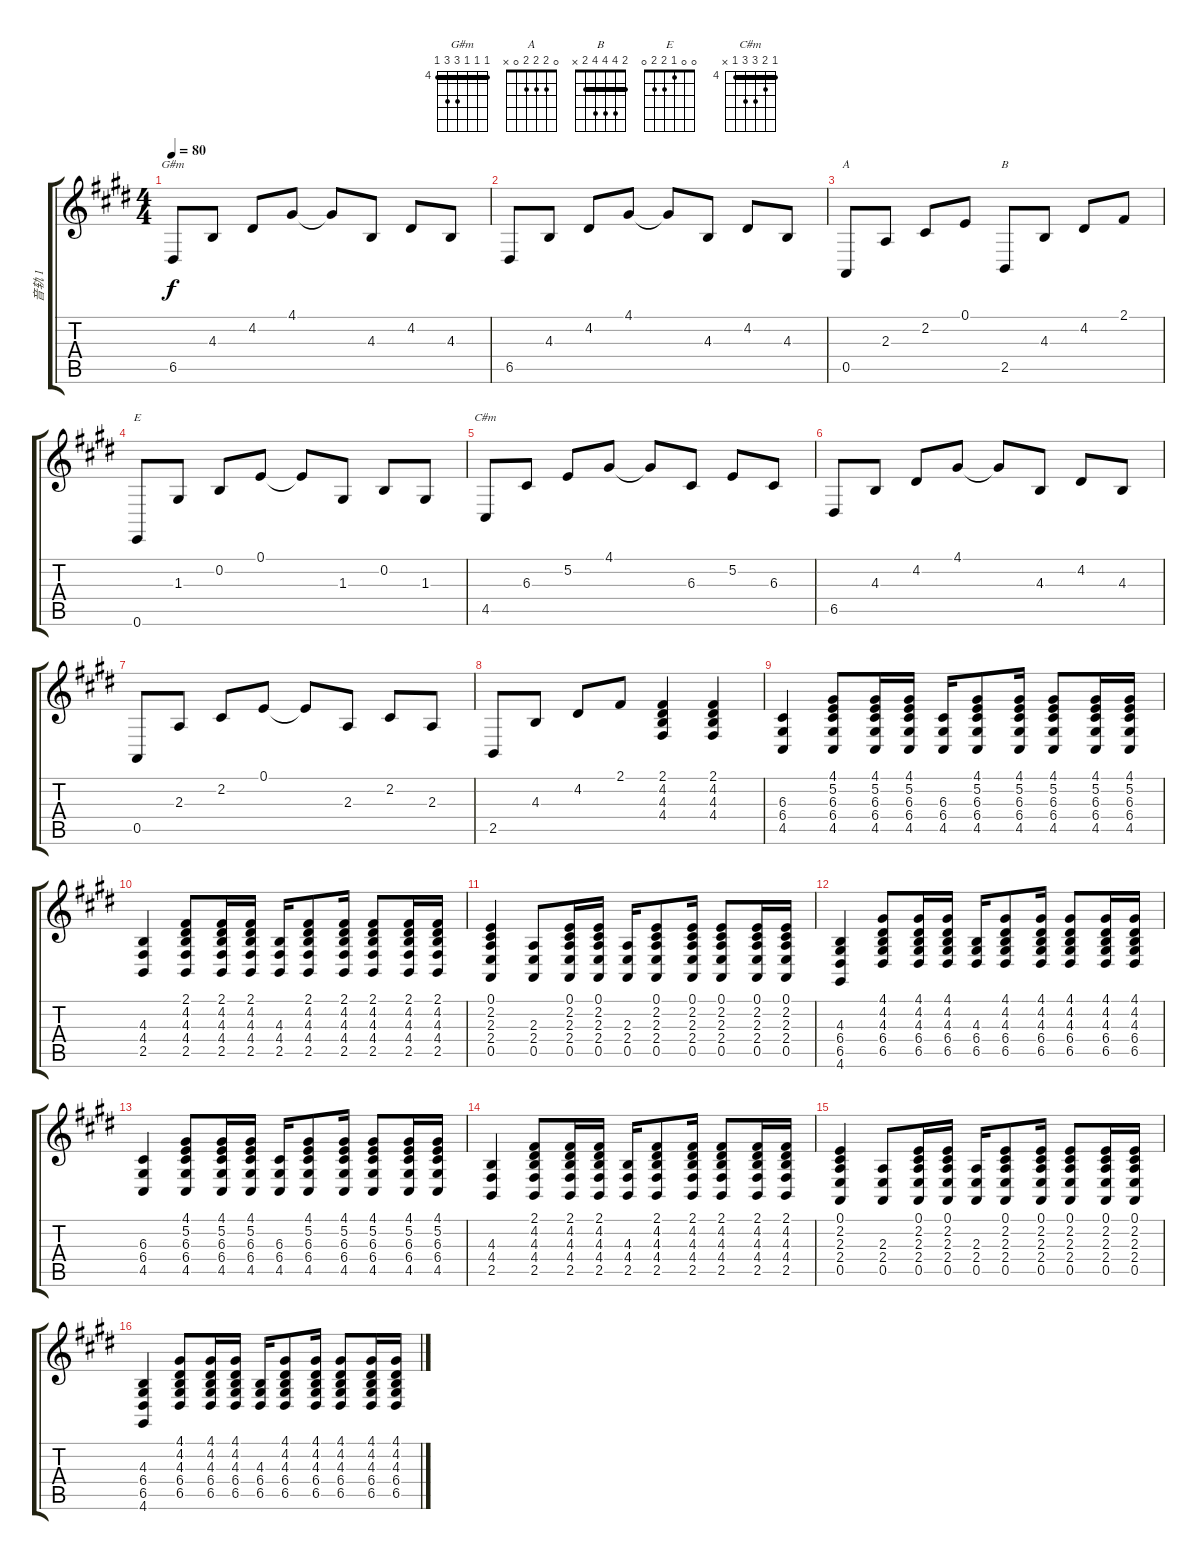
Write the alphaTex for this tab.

\track ("音轨 1" "音轨 1") {instrument brightacousticpiano}
\staff {score tabs}
\tuning (E4 B3 G3 D3 A2 E2) {hide}
\chord ("G#m" 4 4 4 6 6 4) {firstfret 4 barre 4}
\chord ("A" 0 2 2 2 0 x)
\chord ("B" 2 4 4 4 2 x) {barre 2}
\chord ("E" 0 0 1 2 2 0)
\chord ("C#m" 4 5 6 6 4 x) {firstfret 4 barre 4}
\ts (4 4)
\tempo 80
\clef g2
\ks c#minor
6.5.8{ch "G#m" dy f} 4.3.8 4.2.8 4.1.8 4.1{t}.8 4.3.8 4.2.8 4.3.8 |
6.5.8 4.3.8 4.2.8 4.1.8 4.1{t}.8 4.3.8 4.2.8 4.3.8 |
0.5.8{ch "A"} 2.3.8 2.2.8 0.1.8 2.5.8{ch "B"} 4.3.8 4.2.8 2.1.8 |
0.6.8{ch "E"} 1.3.8 0.2.8 0.1.8 0.1{t}.8 1.3.8 0.2.8 1.3.8 |
4.5.8{ch "C#m"} 6.3.8 5.2.8 4.1.8 4.1{t}.8 6.3.8 5.2.8 6.3.8 |
6.5.8 4.3.8 4.2.8 4.1.8 4.1{t}.8 4.3.8 4.2.8 4.3.8 |
0.5.8 2.3.8 2.2.8 0.1.8 0.1{t}.8 2.3.8 2.2.8 2.3.8 |
2.5.8 4.3.8 4.2.8 2.1.8 (2.1 4.2 4.3 4.4).4{volume 13 instrument acousticguitarnylon} (2.1 4.2 4.3 4.4).4 |
(6.3 6.4 4.5).4 (4.1 5.2 6.3 6.4 4.5).8 (4.1 5.2 6.3 6.4 4.5).16 (4.1 5.2 6.3 6.4 4.5).16 (6.3 6.4 4.5).16 (4.1 5.2 6.3 6.4 4.5).8 (4.1 5.2 6.3 6.4 4.5).16 (4.1 5.2 6.3 6.4 4.5).8 (4.1 5.2 6.3 6.4 4.5).16 (4.1 5.2 6.3 6.4 4.5).16 |
(4.3 4.4 2.5).4 (2.1 4.2 4.3 4.4 2.5).8 (2.1 4.2 4.3 4.4 2.5).16 (2.1 4.2 4.3 4.4 2.5).16 (4.3 4.4 2.5).16 (2.1 4.2 4.3 4.4 2.5).8 (2.1 4.2 4.3 4.4 2.5).16 (2.1 4.2 4.3 4.4 2.5).8 (2.1 4.2 4.3 4.4 2.5).16 (2.1 4.2 4.3 4.4 2.5).16 |
(0.1 2.2 2.3 2.4 0.5).4 (2.3 2.4 0.5).8 (0.1 2.2 2.3 2.4 0.5).16 (0.1 2.2 2.3 2.4 0.5).16 (2.3 2.4 0.5).16 (0.1 2.2 2.3 2.4 0.5).8 (0.1 2.2 2.3 2.4 0.5).16 (0.1 2.2 2.3 2.4 0.5).8 (0.1 2.2 2.3 2.4 0.5).16 (0.1 2.2 2.3 2.4 0.5).16 |
(4.3 6.4 6.5 4.6).4 (4.1 4.2 4.3 6.4 6.5).8 (4.1 4.2 4.3 6.4 6.5).16 (4.1 4.2 4.3 6.4 6.5).16 (4.3 6.4 6.5).16 (4.1 4.2 4.3 6.4 6.5).8 (4.1 4.2 4.3 6.4 6.5).16 (4.1 4.2 4.3 6.4 6.5).8 (4.1 4.2 4.3 6.4 6.5).16 (4.1 4.2 4.3 6.4 6.5).16 |
(6.3 6.4 4.5).4 (4.1 5.2 6.3 6.4 4.5).8 (4.1 5.2 6.3 6.4 4.5).16 (4.1 5.2 6.3 6.4 4.5).16 (6.3 6.4 4.5).16 (4.1 5.2 6.3 6.4 4.5).8 (4.1 5.2 6.3 6.4 4.5).16 (4.1 5.2 6.3 6.4 4.5).8 (4.1 5.2 6.3 6.4 4.5).16 (4.1 5.2 6.3 6.4 4.5).16 |
(4.3 4.4 2.5).4 (2.1 4.2 4.3 4.4 2.5).8 (2.1 4.2 4.3 4.4 2.5).16 (2.1 4.2 4.3 4.4 2.5).16 (4.3 4.4 2.5).16 (2.1 4.2 4.3 4.4 2.5).8 (2.1 4.2 4.3 4.4 2.5).16 (2.1 4.2 4.3 4.4 2.5).8 (2.1 4.2 4.3 4.4 2.5).16 (2.1 4.2 4.3 4.4 2.5).16 |
(0.1 2.2 2.3 2.4 0.5).4 (2.3 2.4 0.5).8 (0.1 2.2 2.3 2.4 0.5).16 (0.1 2.2 2.3 2.4 0.5).16 (2.3 2.4 0.5).16 (0.1 2.2 2.3 2.4 0.5).8 (0.1 2.2 2.3 2.4 0.5).16 (0.1 2.2 2.3 2.4 0.5).8 (0.1 2.2 2.3 2.4 0.5).16 (0.1 2.2 2.3 2.4 0.5).16 |
(4.3 6.4 6.5 4.6).4 (4.1 4.2 4.3 6.4 6.5).8 (4.1 4.2 4.3 6.4 6.5).16 (4.1 4.2 4.3 6.4 6.5).16 (4.3 6.4 6.5).16 (4.1 4.2 4.3 6.4 6.5).8 (4.1 4.2 4.3 6.4 6.5).16 (4.1 4.2 4.3 6.4 6.5).8 (4.1 4.2 4.3 6.4 6.5).16 (4.1 4.2 4.3 6.4 6.5).16
